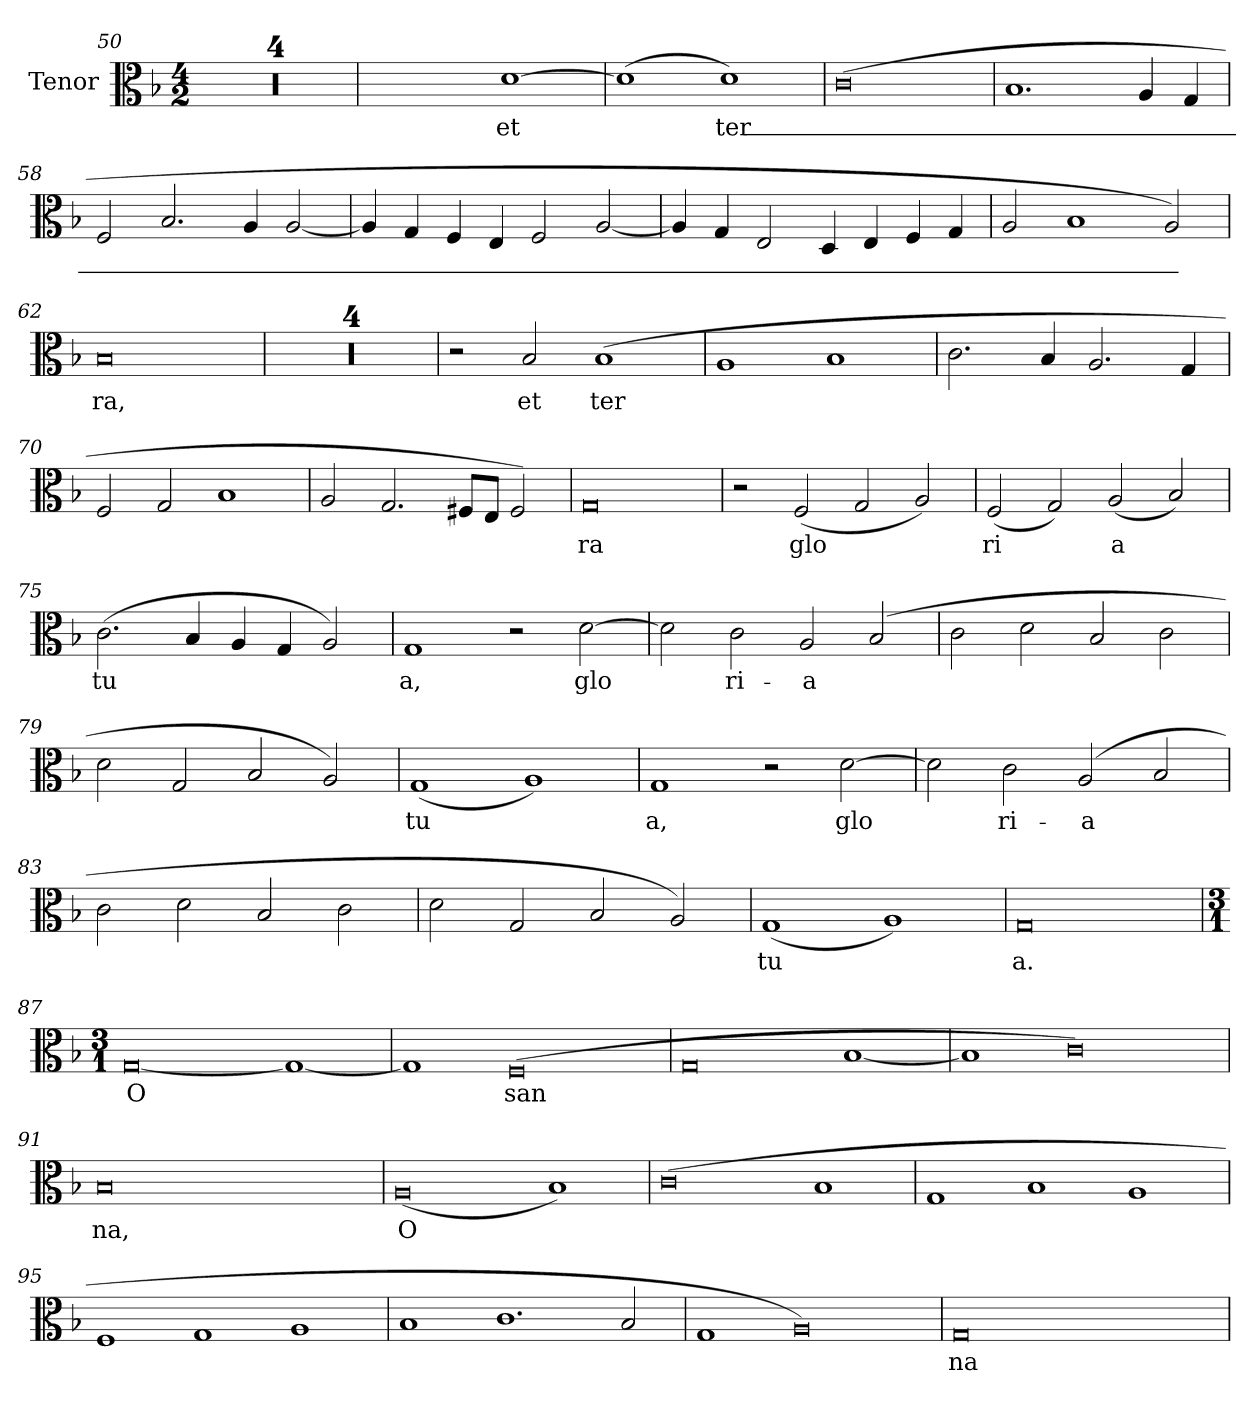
**kern	**text
*part1	*part1
*staff1	*staff1
*I"Tenor	*
*I'T	*
*clefC3	*
*k[b-]	*
*M4/2	*
=50	=50
0r	.
=51	=51
0r	.
!!LO:LB:g=z
=52	=52
0r	.
=53	=53
0r	.
=54	=54
2ryy	.
2ryy	.
!	!LO:LY:b
[1d	et
=55	=55
(1d]	.
!	!LO:LY:b
1d)	ter_-
!!LO:LB:g=z
=56	=56
(0c	.
=57	=57
1.B-	.
4A/	.
4G/	.
=58	=58
2F/	.
2.B-/	.
4A/	.
[2A/	.
=59	=59
4A/]	.
4G/	.
4F/	.
4E/	.
2F/	.
[2A/	.
=60	=60
4A/]	.
4G/	.
2E/	.
4D/	.
4E/	.
4F/	.
4G/	.
!!LO:LB:g=z
=61	=61
2A/	.
1B-	.
2A/)	.
=62	=62
!	!LO:LY:b
0B-	ra,
!!LO:LB:g=z
=63	=63
0r	.
=64	=64
0r	.
=65	=65
0r	.
=66	=66
0r	.
=67	=67
2r	.
!	!LO:LY:b
2B-/	et
!	!LO:LY:b
(1B-	ter
=68	=68
1A	.
1B-	.
=69	=69
2.c\	.
4B-/	.
2.A/	.
4G/	.
!!LO:LB:g=z
=70	=70
2F/	.
2G/	.
1B-	.
=71	=71
2A/	.
2.G/	.
8F#X/L	.
8E/J	.
2F#/)	.
=72	=72
!	!LO:LY:b
0G	ra
!!LO:LB:g=z
=73	=73
2r	.
!	!LO:LY:b
(2F/	glo
2G/	.
2A/)	.
=74	=74
!	!LO:LY:b
(2F/	ri
2G/)	.
!	!LO:LY:b
(2A/	a
2B-/)	.
=75	=75
!	!LO:LY:b
(2.c\	tu
4B-/	.
4A/	.
4G/	.
2A/)	.
=76	=76
!	!LO:LY:b
1G	a,
2r	.
!	!LO:LY:b
[2d\	glo
=77	=77
2d\]	.
!	!LO:LY:b
2c\	ri-
!	!LO:LY:b
2A/	a
(2B-/	.
!!LO:LB:g=z
=78	=78
2c\	.
2d\	.
2B-/	.
2c\	.
=79	=79
2d\	.
2G/	.
2B-/	.
2A/)	.
!!LO:PB:g=z
=80	=80
!	!LO:LY:b
(1G	tu
1A)	.
=81	=81
!	!LO:LY:b
1G	a,
2r	.
!	!LO:LY:b
[2d\	glo
=82	=82
2d\]	.
!	!LO:LY:b
2c\	ri-
!	!LO:LY:b
(2A/	a
2B-/	.
=83	=83
2c\	.
2d\	.
2B-/	.
2c\	.
=84	=84
2d\	.
2G/	.
2B-/	.
2A/)	.
!!LO:LB:g=z
=85	=85
!	!LO:LY:b
(1G	tu
1A)	.
=86	=86
!	!LO:LY:b
0G	a.
!!LO:LB:g=z
=87	=87
*M3/1	*
!	!LO:LY:b
[0G	O
1G_	.
=88	=88
1G]	.
!	!LO:LY:b
(0F	san
=89	=89
0G	.
[1B-	.
=90	=90
1B-]	.
0c)	.
=91	=91
!	!LO:LY:b
0B-	na,
2ryy	.
2ryy	.
!!LO:LB:g=z
=92	=92
!	!LO:LY:b
(0A	O
1B-)	.
!!LO:LB:g=z
=93	=93
(0c	.
1B-	.
=94	=94
1G	.
1B-	.
1A	.
=95	=95
1F	.
1G	.
1A	.
=96	=96
1B-	.
1.c	.
2B-/	.
!!LO:LB:g=z
=97	=97
1G	.
0A)	.
=98	=98
!	!LO:LY:b
0G	na
2ryy	.
2ryy	.
=	=
*-	*-
